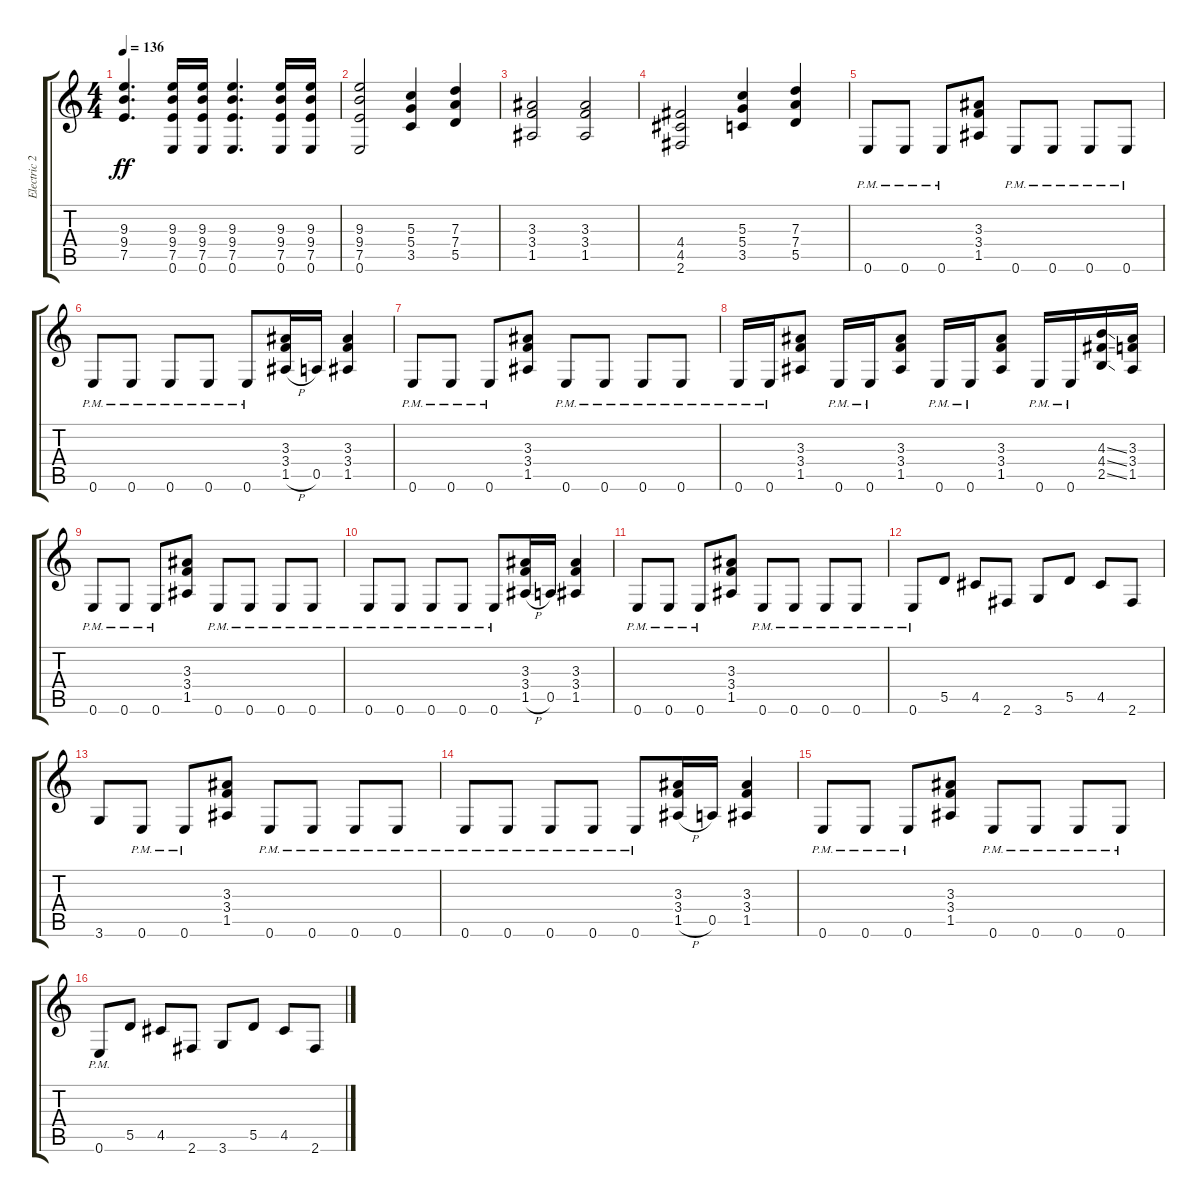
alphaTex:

\track ("Electric 2" "Electric 2") {instrument distortionguitar}
\staff {score tabs}
\tuning (E4 B3 G3 D3 A2 E2) {hide}
\ts (4 4)
\tempo 136
\clef g2
\ks c
(9.3 9.4 7.5).4{d dy ff} (9.3 9.4 7.5 0.6).16 (9.3 9.4 7.5 0.6).16 (9.3 9.4 7.5 0.6).4{d} (9.3 9.4 7.5 0.6).16 (9.3 9.4 7.5 0.6).16 |
(9.3 9.4 7.5 0.6).2 (5.3 5.4 3.5).4 (7.3 7.4 5.5).4 |
(3.3 3.4 1.5).2 (3.3 3.4 1.5).2 |
(4.4 4.5 2.6).2 (5.3 5.4 3.5).4 (7.3 7.4 5.5).4 |
0.6{pm}.8 0.6{pm}.8 0.6{pm}.8 (3.3 3.4 1.5).8 0.6{pm}.8 0.6{pm}.8 0.6{pm}.8 0.6{pm}.8 |
0.6{pm}.8 0.6{pm}.8 0.6{pm}.8 0.6{pm}.8 0.6{pm}.8 (3.3 3.4 1.5{h}).16 0.5.16 (3.3 3.4 1.5).4 |
0.6{pm}.8 0.6{pm}.8 0.6{pm}.8 (3.3 3.4 1.5).8 0.6{pm}.8 0.6{pm}.8 0.6{pm}.8 0.6{pm}.8 |
0.6{pm}.16 0.6{pm}.16 (3.3 3.4 1.5).8 0.6{pm}.16 0.6{pm}.16 (3.3 3.4 1.5).8 0.6{pm}.16 0.6{pm}.16 (3.3 3.4 1.5).8 0.6{pm}.16 0.6{pm}.16 (4.3{ss} 4.4{ss} 2.5{ss}).16 (3.3 3.4 1.5).16 |
0.6{pm}.8 0.6{pm}.8 0.6{pm}.8 (3.3 3.4 1.5).8 0.6{pm}.8 0.6{pm}.8 0.6{pm}.8 0.6{pm}.8 |
0.6{pm}.8 0.6{pm}.8 0.6{pm}.8 0.6{pm}.8 0.6{pm}.8 (3.3 3.4 1.5{h}).16 0.5.16 (3.3 3.4 1.5).4 |
0.6{pm}.8 0.6{pm}.8 0.6{pm}.8 (3.3 3.4 1.5).8 0.6{pm}.8 0.6{pm}.8 0.6{pm}.8 0.6{pm}.8 |
0.6{pm}.8 5.5.8 4.5.8 2.6.8 3.6.8 5.5.8 4.5.8 2.6.8 |
3.6.8 0.6{pm}.8 0.6{pm}.8 (3.3 3.4 1.5).8 0.6{pm}.8 0.6{pm}.8 0.6{pm}.8 0.6{pm}.8 |
0.6{pm}.8 0.6{pm}.8 0.6{pm}.8 0.6{pm}.8 0.6{pm}.8 (3.3 3.4 1.5{h}).16 0.5.16 (3.3 3.4 1.5).4 |
0.6{pm}.8 0.6{pm}.8 0.6{pm}.8 (3.3 3.4 1.5).8 0.6{pm}.8 0.6{pm}.8 0.6{pm}.8 0.6{pm}.8 |
0.6{pm}.8 5.5.8 4.5.8 2.6.8 3.6.8 5.5.8 4.5.8 2.6.8
